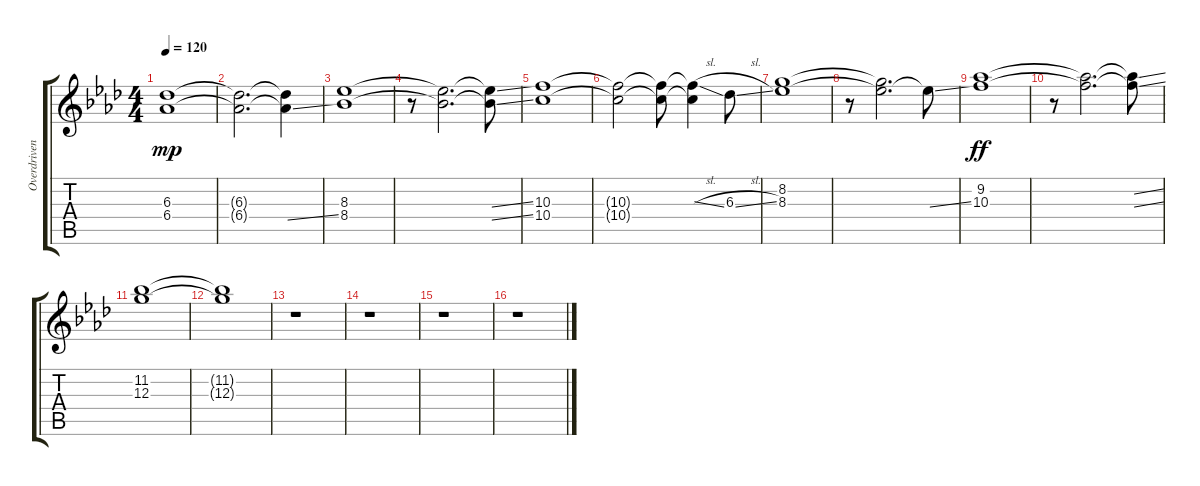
\track ("Overdriven" "Overdriven") {instrument overdrivenguitar}
\staff {score tabs}
\tuning (E4 B3 G3 D3 A2 E2) {hide}
\ts (4 4)
\tempo 120
\clef g2
\ks ab
(6.3 6.4).1{dy mp} |
(6.3{t} 6.4{t}).2{d} (6.3{t} 6.4{ss t}).4 |
(8.3 8.4).1 |
r.8 (8.3{t} 8.4{t}).2{d} (8.3{ss t} 8.4{ss t}).8 |
(10.3 10.4).1 |
(10.3{t} 10.4{t}).2 (10.3{t} 10.4{t}).8 (10.3{sl t} 10.4{t}).4 6.3{sl}.8 |
(8.2 8.3).1 |
r.8 (8.2{t} 8.3{t}).2{d} 8.3{ss t}.8 |
(9.2 10.3).1{dy ff} |
r.8 (9.2{t} 10.3{t}).2{d} (9.2{ss t} 10.3{ss t}).8 |
(11.2 12.3).1 |
(11.2{t} 12.3{t}).1 |
r.1 |
r.1 |
r.1 |
r.1
